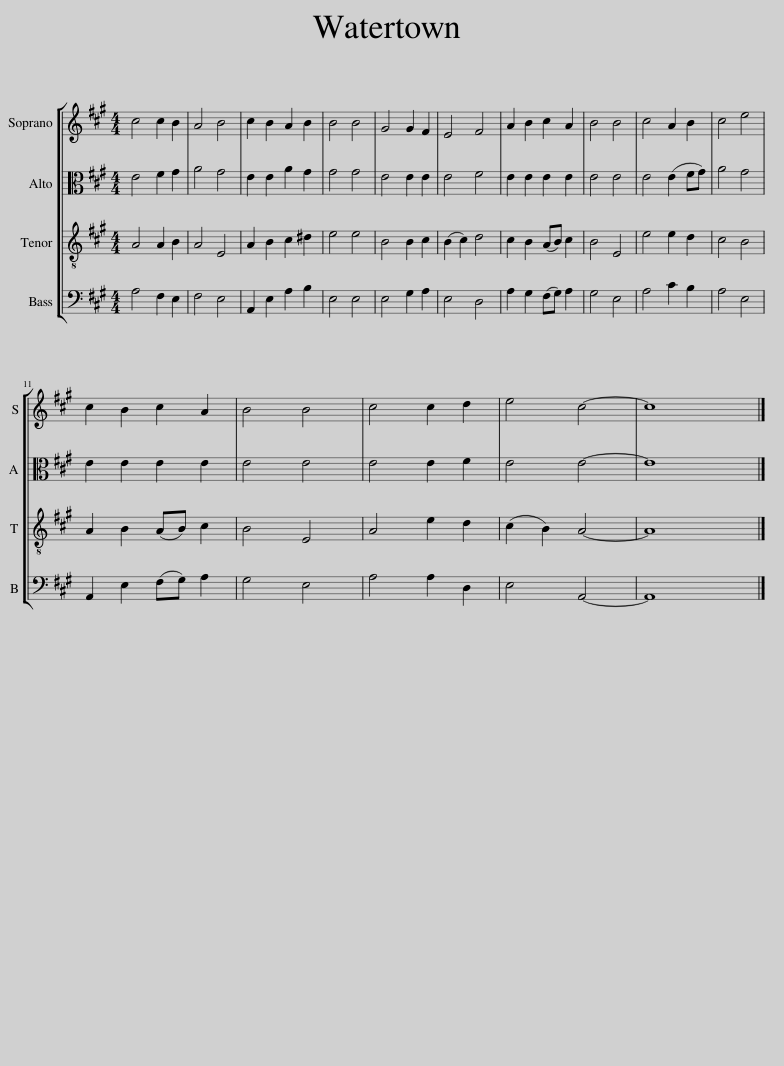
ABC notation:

X:1
%%score [ 1 2 3 4 ]
L:1/8
M:4/4
I:linebreak $
K:A
V:1 treble
V:2 alto
V:3 treble-8
V:4 bass
V:1
 c4 c2 B2 | A4 B4 | c2 B2 A2 B2 | B4 B4 | G4 G2 F2 | %5
 E4 F4 | A2 B2 c2 A2 | B4 B4 | c4 A2 B2 | c4 e4 |$ %10
 c2 B2 c2 A2 | B4 B4 | c4 c2 d2 | e4 c4- | c8 |] %15
V:2
 E4 F2 G2 | A4 G4 | E2 E2 A2 G2 | G4 G4 | E4 E2 E2 | %5
 E4 F4 | E2 E2 E2 E2 | E4 E4 | E4 (E2 FG) | A4 G4 |$ %10
 E2 E2 E2 E2 | E4 E4 | E4 E2 F2 | E4 E4- | E8 |] %15
V:3
 A4 A2 B2 | A4 E4 | A2 B2 c2 ^d2 | e4 e4 | B4 B2 c2 | %5
 (B2 c2) d4 | c2 B2 (AB) c2 | B4 E4 | e4 e2 d2 | c4 B4 |$ %10
 A2 B2 (AB) c2 | B4 E4 | A4 e2 d2 | (c2 B2) A4- | A8 |] %15
V:4
 A,4 F,2 E,2 | F,4 E,4 | A,,2 E,2 A,2 B,2 | E,4 E,4 | E,4 G,2 A,2 | %5
 E,4 D,4 | A,2 G,2 (F,G,) A,2 | G,4 E,4 | A,4 C2 B,2 | A,4 E,4 |$ %10
 A,,2 E,2 (F,G,) A,2 | G,4 E,4 | A,4 A,2 D,2 | E,4 A,,4- | A,,8 |] %15
